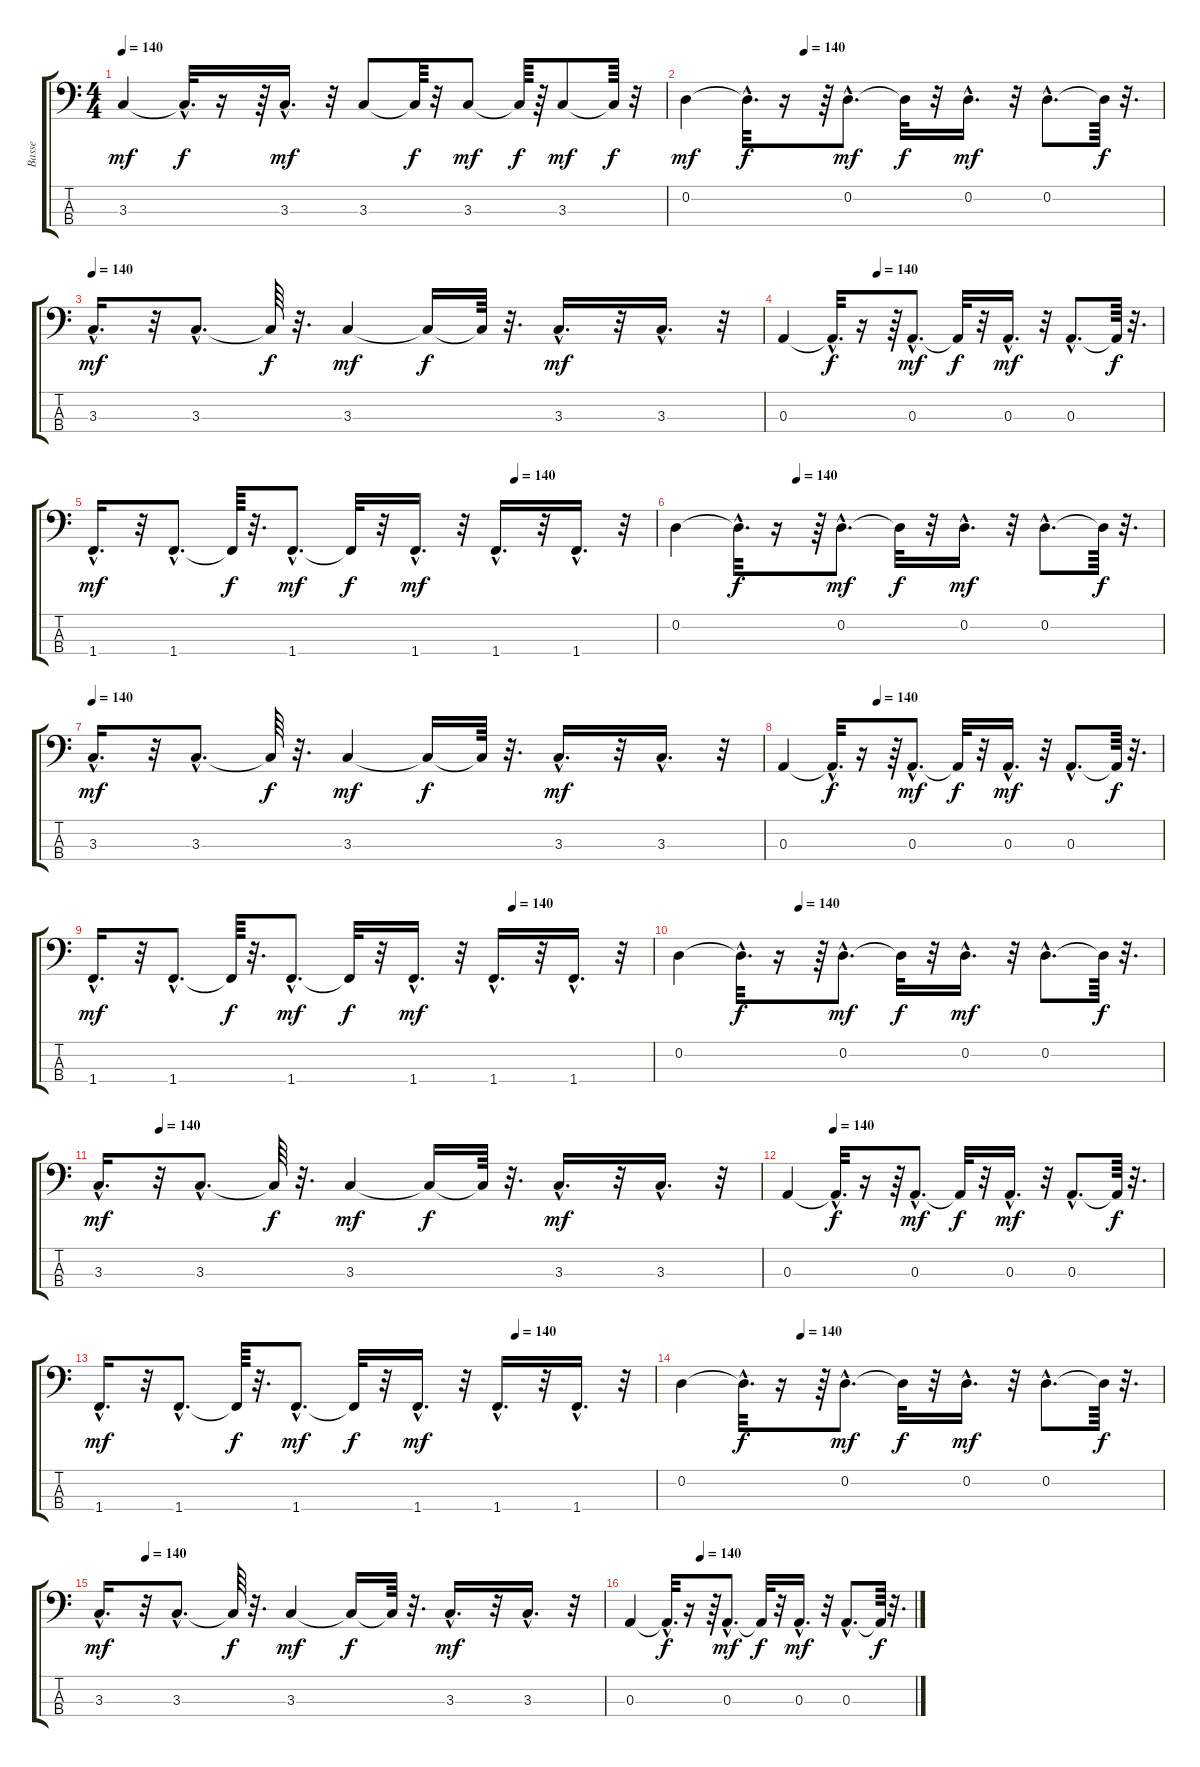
\track ("Basse" "Basse") {instrument acousticbass}
\staff {score tabs}
\tuning (G2 D2 A1 E1) {hide}
\ts (4 4)
\tempo 140
\clef f4
\ks c
3.3.4{dy mf} 3.3{hac t}.32{d dy f} r.16 r.64 3.3{hac}.16{d dy mf} r.32 3.3.8 3.3{t}.64{dy f} r.32 3.3.8{dy mf} 3.3{t}.64{dy f} r.64 3.3.8{dy mf} 3.3{t}.64{dy f} r.32 |
\tempo (140 0.25)
0.2.4{dy mf} 0.2{hac t}.32{d dy f} r.16 r.64 0.2{hac}.8{d dy mf} 0.2{t}.32{dy f} r.32 0.2{hac}.16{d dy mf} r.32 0.2{hac}.8{d} 0.2{t}.64{dy f} r.32{d} |
\tempo 140
3.3{hac}.16{d dy mf} r.32 3.3{hac}.8{d} 3.3{t}.64{dy f} r.32{d} 3.3.4{dy mf} 3.3{t}.16{dy f} 3.3{t}.64 r.32{d} 3.3{hac}.16{d dy mf} r.32 3.3{hac}.16{d} r.32 |
\tempo (140 0.25)
0.3.4 0.3{hac t}.32{d dy f} r.16 r.64 0.3{hac}.8{d dy mf} 0.3{t}.32{dy f} r.32 0.3{hac}.16{d dy mf} r.32 0.3{hac}.8{d} 0.3{t}.64{dy f} r.32{d} |
\tempo (140 0.75)
1.4{hac}.16{d dy mf} r.32 1.4{hac}.8{d} 1.4{t}.64{dy f} r.32{d} 1.4{hac}.8{d dy mf} 1.4{t}.32{dy f} r.32 1.4{hac}.16{d dy mf} r.32 1.4{hac}.16{d} r.32 1.4{hac}.16{d} r.32 |
\tempo (140 0.25)
0.2.4 0.2{hac t}.32{d dy f} r.16 r.64 0.2{hac}.8{d dy mf} 0.2{t}.32{dy f} r.32 0.2{hac}.16{d dy mf} r.32 0.2{hac}.8{d} 0.2{t}.64{dy f} r.32{d} |
\tempo 140
3.3{hac}.16{d dy mf} r.32 3.3{hac}.8{d} 3.3{t}.64{dy f} r.32{d} 3.3.4{dy mf} 3.3{t}.16{dy f} 3.3{t}.64 r.32{d} 3.3{hac}.16{d dy mf} r.32 3.3{hac}.16{d} r.32 |
\tempo (140 0.25)
0.3.4 0.3{hac t}.32{d dy f} r.16 r.64 0.3{hac}.8{d dy mf} 0.3{t}.32{dy f} r.32 0.3{hac}.16{d dy mf} r.32 0.3{hac}.8{d} 0.3{t}.64{dy f} r.32{d} |
\tempo (140 0.75)
1.4{hac}.16{d dy mf} r.32 1.4{hac}.8{d} 1.4{t}.64{dy f} r.32{d} 1.4{hac}.8{d dy mf} 1.4{t}.32{dy f} r.32 1.4{hac}.16{d dy mf} r.32 1.4{hac}.16{d} r.32 1.4{hac}.16{d} r.32 |
\tempo (140 0.25)
0.2.4 0.2{hac t}.32{d dy f} r.16 r.64 0.2{hac}.8{d dy mf} 0.2{t}.32{dy f} r.32 0.2{hac}.16{d dy mf} r.32 0.2{hac}.8{d} 0.2{t}.64{dy f} r.32{d} |
\tempo (140 0.09375)
3.3{hac}.16{d dy mf} r.32 3.3{hac}.8{d} 3.3{t}.64{dy f} r.32{d} 3.3.4{dy mf} 3.3{t}.16{dy f} 3.3{t}.64 r.32{d} 3.3{hac}.16{d dy mf} r.32 3.3{hac}.16{d} r.32 |
\tempo (140 0.125)
0.3.4 0.3{hac t}.32{d dy f} r.16 r.64 0.3{hac}.8{d dy mf} 0.3{t}.32{dy f} r.32 0.3{hac}.16{d dy mf} r.32 0.3{hac}.8{d} 0.3{t}.64{dy f} r.32{d} |
\tempo (140 0.75)
1.4{hac}.16{d dy mf} r.32 1.4{hac}.8{d} 1.4{t}.64{dy f} r.32{d} 1.4{hac}.8{d dy mf} 1.4{t}.32{dy f} r.32 1.4{hac}.16{d dy mf} r.32 1.4{hac}.16{d} r.32 1.4{hac}.16{d} r.32 |
\tempo (140 0.25)
0.2.4 0.2{hac t}.32{d dy f} r.16 r.64 0.2{hac}.8{d dy mf} 0.2{t}.32{dy f} r.32 0.2{hac}.16{d dy mf} r.32 0.2{hac}.8{d} 0.2{t}.64{dy f} r.32{d} |
\tempo (140 0.09375)
3.3{hac}.16{d dy mf} r.32 3.3{hac}.8{d} 3.3{t}.64{dy f} r.32{d} 3.3.4{dy mf} 3.3{t}.16{dy f} 3.3{t}.64 r.32{d} 3.3{hac}.16{d dy mf} r.32 3.3{hac}.16{d} r.32 |
\tempo (140 0.25)
0.3.4 0.3{hac t}.32{d dy f} r.16 r.64 0.3{hac}.8{d dy mf} 0.3{t}.32{dy f} r.32 0.3{hac}.16{d dy mf} r.32 0.3{hac}.8{d} 0.3{t}.64{dy f} r.32{d}
